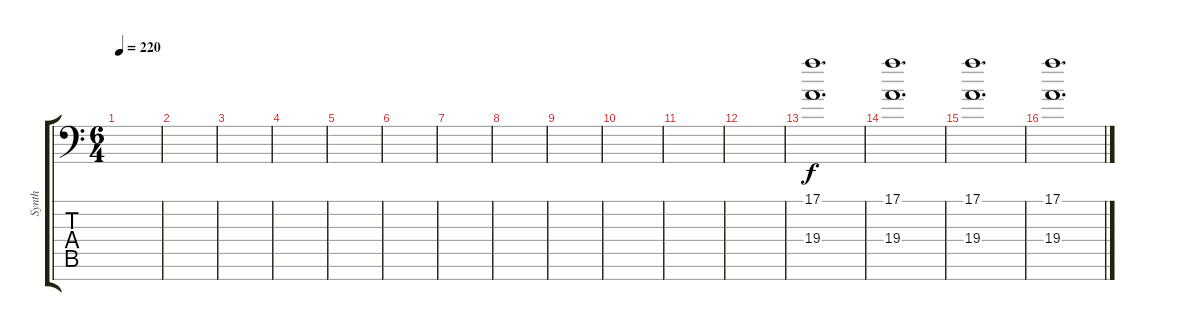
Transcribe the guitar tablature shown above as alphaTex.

\track ("Synth" "Synth") {instrument tubularbells}
\staff {score tabs}
\tuning (E4 B3 G3 D3 A2 E2 D1) {hide}
\ts (6 4)
\tempo 220
\clef f4
\ks c
|
|
|
|
|
|
|
|
|
|
|
|
(17.1 19.4).1{d volume 9 instrument tubularbells} |
(17.1 19.4).1{d} |
(17.1 19.4).1{d} |
(17.1 19.4).1{d}
